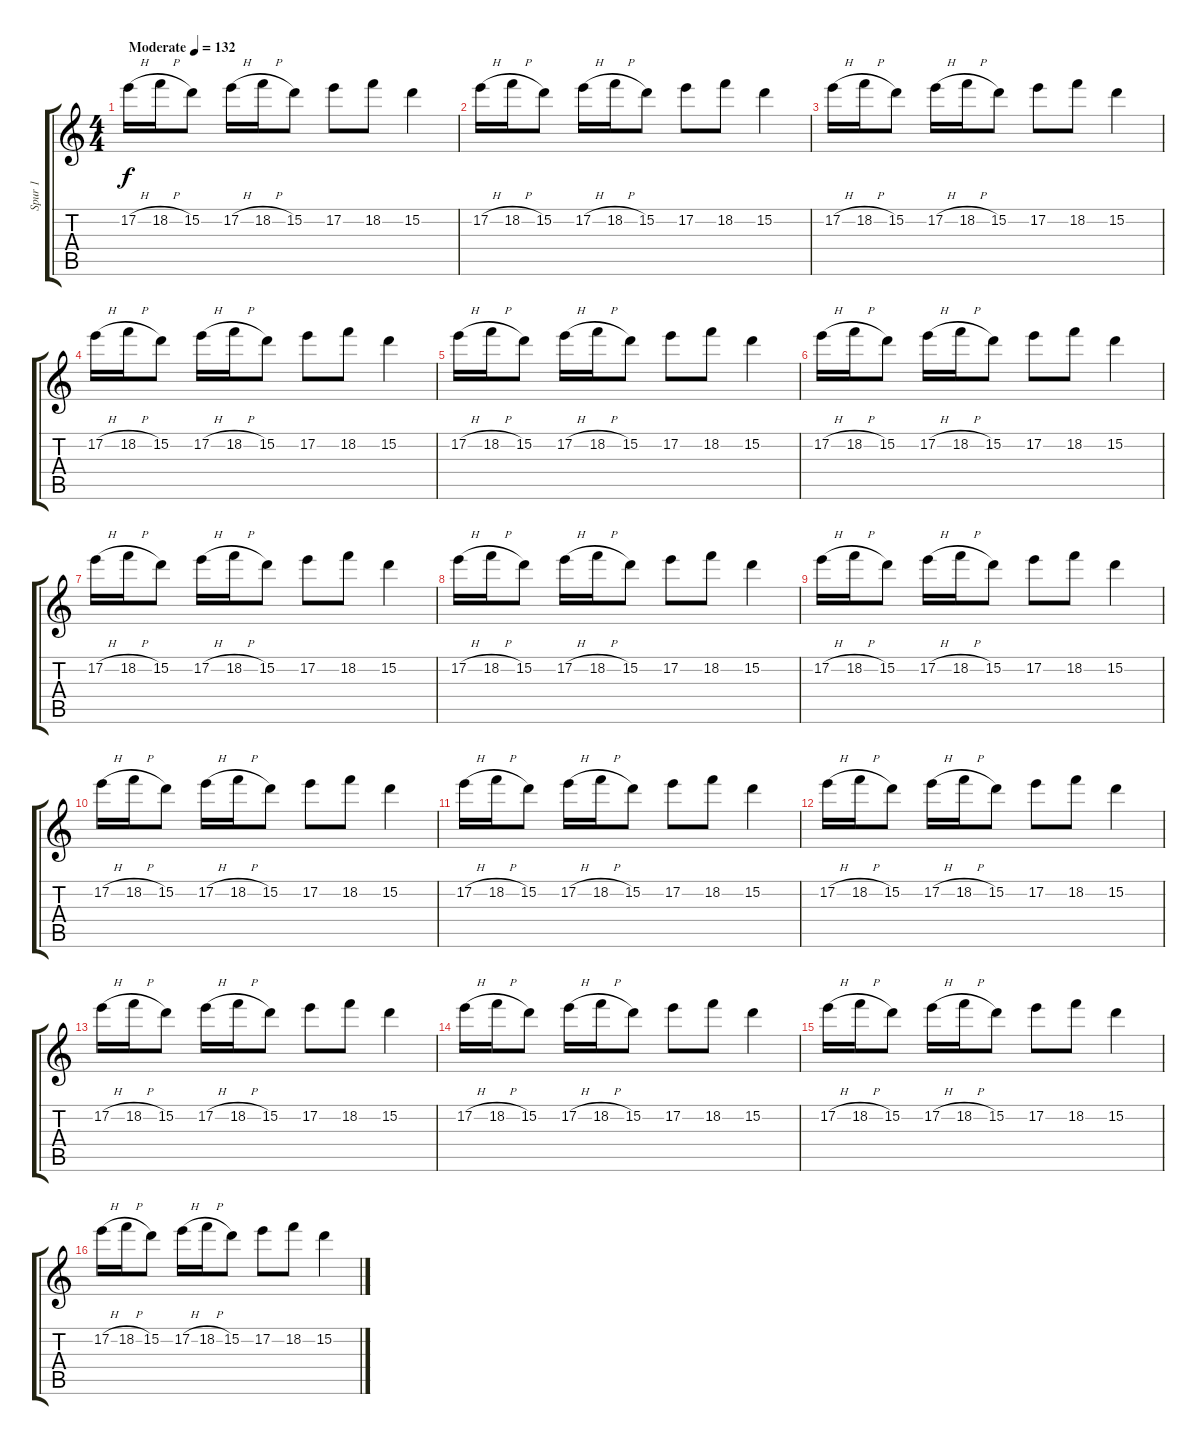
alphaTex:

\track ("Spur 1" "Spur 1") {instrument acousticguitarnylon}
\staff {score tabs}
\tuning (E4 B3 G3 D3 A2 E2) {hide}
\ts (4 4)
\tempo (132 "Moderate")
\clef g2
\ks c
17.2{h}.16{dy f instrument acousticguitarnylon} 18.2{h}.16 15.2.8 17.2{h}.16 18.2{h}.16 15.2.8 17.2.8 18.2.8 15.2.4 |
17.2{h}.16 18.2{h}.16 15.2.8 17.2{h}.16 18.2{h}.16 15.2.8 17.2.8 18.2.8 15.2.4 |
17.2{h}.16 18.2{h}.16 15.2.8 17.2{h}.16 18.2{h}.16 15.2.8 17.2.8 18.2.8 15.2.4 |
17.2{h}.16 18.2{h}.16 15.2.8 17.2{h}.16 18.2{h}.16 15.2.8 17.2.8 18.2.8 15.2.4 |
17.2{h}.16 18.2{h}.16 15.2.8 17.2{h}.16 18.2{h}.16 15.2.8 17.2.8 18.2.8 15.2.4 |
17.2{h}.16 18.2{h}.16 15.2.8 17.2{h}.16 18.2{h}.16 15.2.8 17.2.8 18.2.8 15.2.4 |
17.2{h}.16 18.2{h}.16 15.2.8 17.2{h}.16 18.2{h}.16 15.2.8 17.2.8 18.2.8 15.2.4 |
17.2{h}.16 18.2{h}.16 15.2.8 17.2{h}.16 18.2{h}.16 15.2.8 17.2.8 18.2.8 15.2.4 |
17.2{h}.16 18.2{h}.16 15.2.8 17.2{h}.16 18.2{h}.16 15.2.8 17.2.8 18.2.8 15.2.4 |
17.2{h}.16 18.2{h}.16 15.2.8 17.2{h}.16 18.2{h}.16 15.2.8 17.2.8 18.2.8 15.2.4 |
17.2{h}.16 18.2{h}.16 15.2.8 17.2{h}.16 18.2{h}.16 15.2.8 17.2.8 18.2.8 15.2.4 |
17.2{h}.16 18.2{h}.16 15.2.8 17.2{h}.16 18.2{h}.16 15.2.8 17.2.8 18.2.8 15.2.4 |
17.2{h}.16 18.2{h}.16 15.2.8 17.2{h}.16 18.2{h}.16 15.2.8 17.2.8 18.2.8 15.2.4 |
17.2{h}.16 18.2{h}.16 15.2.8 17.2{h}.16 18.2{h}.16 15.2.8 17.2.8 18.2.8 15.2.4 |
17.2{h}.16 18.2{h}.16 15.2.8 17.2{h}.16 18.2{h}.16 15.2.8 17.2.8 18.2.8 15.2.4 |
17.2{h}.16 18.2{h}.16 15.2.8 17.2{h}.16 18.2{h}.16 15.2.8 17.2.8 18.2.8 15.2.4
